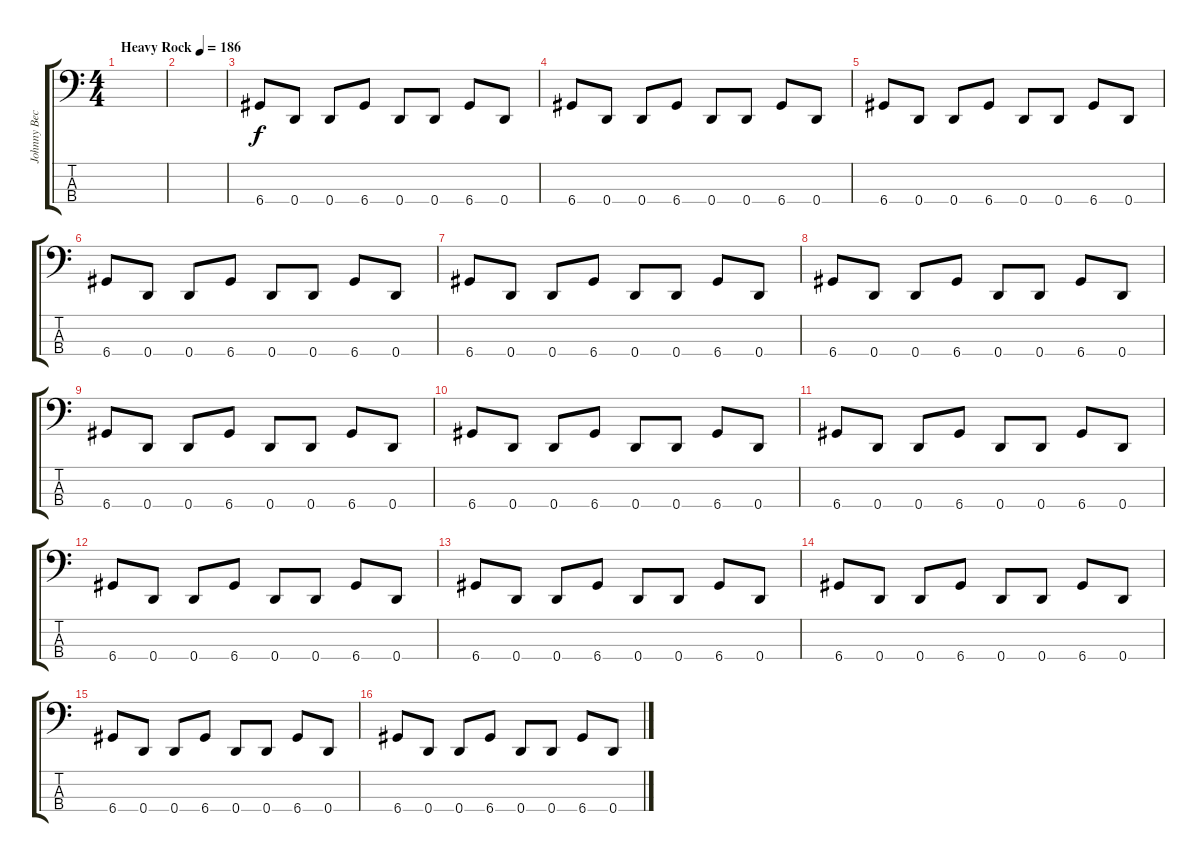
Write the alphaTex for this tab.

\track ("Johnny Bechtel" "Johnny Bec") {instrument electricbassfinger}
\staff {score tabs}
\tuning (G2 D2 A1 D1) {hide}
\ts (4 4)
\tempo (186 "Heavy Rock")
\clef f4
\ks c
|
|
6.4.8 0.4.8 0.4.8 6.4.8 0.4.8 0.4.8 6.4.8 0.4.8 |
6.4.8 0.4.8 0.4.8 6.4.8 0.4.8 0.4.8 6.4.8 0.4.8 |
6.4.8 0.4.8 0.4.8 6.4.8 0.4.8 0.4.8 6.4.8 0.4.8 |
6.4.8 0.4.8 0.4.8 6.4.8 0.4.8 0.4.8 6.4.8 0.4.8 |
6.4.8 0.4.8 0.4.8 6.4.8 0.4.8 0.4.8 6.4.8 0.4.8 |
6.4.8 0.4.8 0.4.8 6.4.8 0.4.8 0.4.8 6.4.8 0.4.8 |
6.4.8 0.4.8 0.4.8 6.4.8 0.4.8 0.4.8 6.4.8 0.4.8 |
6.4.8 0.4.8 0.4.8 6.4.8 0.4.8 0.4.8 6.4.8 0.4.8 |
6.4.8 0.4.8 0.4.8 6.4.8 0.4.8 0.4.8 6.4.8 0.4.8 |
6.4.8 0.4.8 0.4.8 6.4.8 0.4.8 0.4.8 6.4.8 0.4.8 |
6.4.8 0.4.8 0.4.8 6.4.8 0.4.8 0.4.8 6.4.8 0.4.8 |
6.4.8 0.4.8 0.4.8 6.4.8 0.4.8 0.4.8 6.4.8 0.4.8 |
6.4.8 0.4.8 0.4.8 6.4.8 0.4.8 0.4.8 6.4.8 0.4.8 |
6.4.8 0.4.8 0.4.8 6.4.8 0.4.8 0.4.8 6.4.8 0.4.8
